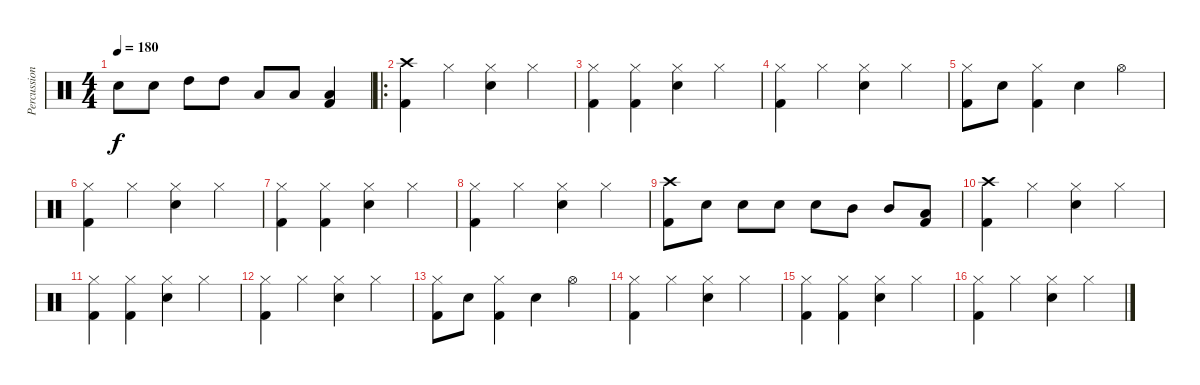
\track ("Percussion" "Percussion") {instrument percussion}
\staff {score}
\articulation defaults
\ts (4 4)
\tempo 180
\clef neutral
\ks c "Snare (hit) 2".8{dy f} "Snare (hit) 2".8 "High Tom (hit)".8 "High Tom (hit)".8 "Low Tom (hit)".8 "Low Tom (hit)".8
("Kick (hit) 2" "Low Floor Tom (hit)").4 |
\ro
("Crash high (hit)" "Kick (hit) 2").4 "Hi-Hat (closed)".4 ("Hi-Hat (closed)" "Snare (hit) 2").4 "Hi-Hat (closed)".4 |
("Hi-Hat (closed)" "Kick (hit) 2").4 ("Hi-Hat (closed)" "Kick (hit) 2").4 ("Hi-Hat (closed)" "Snare (hit) 2").4 "Hi-Hat (closed)".4 |
("Hi-Hat (closed)" "Kick (hit) 2").4 "Hi-Hat (closed)".4 ("Hi-Hat (closed)" "Snare (hit) 2").4 "Hi-Hat (closed)".4 |
("Hi-Hat (closed)" "Kick (hit) 2").8 "Snare (hit) 2".8 ("Hi-Hat (closed)" "Kick (hit) 2").4 "Snare (hit) 2".4 "Hi-Hat (open)".4 |
("Hi-Hat (closed)" "Kick (hit) 2").4 "Hi-Hat (closed)".4 ("Hi-Hat (closed)" "Snare (hit) 2").4 "Hi-Hat (closed)".4 |
("Hi-Hat (closed)" "Kick (hit) 2").4 ("Hi-Hat (closed)" "Kick (hit) 2").4 ("Hi-Hat (closed)" "Snare (hit) 2").4 "Hi-Hat (closed)".4 |
("Hi-Hat (closed)" "Kick (hit) 2").4 "Hi-Hat (closed)".4 ("Hi-Hat (closed)" "Snare (hit) 2").4 "Hi-Hat (closed)".4 |
("Crash high (hit)" "Kick (hit) 2").8 "Snare (hit) 2".8 "Snare (hit) 2".8 "Snare (hit) 2".8 "Snare (hit) 2".8 "Mid Tom (hit)".8 "Mid Tom (hit)".8 ("Kick (hit) 2" "Low Tom (hit)").8 |
("Crash high (hit)" "Kick (hit) 2").4 "Hi-Hat (closed)".4 ("Hi-Hat (closed)" "Snare (hit) 2").4 "Hi-Hat (closed)".4 |
("Hi-Hat (closed)" "Kick (hit) 2").4 ("Hi-Hat (closed)" "Kick (hit) 2").4 ("Hi-Hat (closed)" "Snare (hit) 2").4 "Hi-Hat (closed)".4 |
("Hi-Hat (closed)" "Kick (hit) 2").4 "Hi-Hat (closed)".4 ("Hi-Hat (closed)" "Snare (hit) 2").4 "Hi-Hat (closed)".4 |
("Hi-Hat (closed)" "Kick (hit) 2").8 "Snare (hit) 2".8 ("Hi-Hat (closed)" "Kick (hit) 2").4 "Snare (hit) 2".4 "Hi-Hat (open)".4 |
("Hi-Hat (closed)" "Kick (hit) 2").4 "Hi-Hat (closed)".4 ("Hi-Hat (closed)" "Snare (hit) 2").4 "Hi-Hat (closed)".4 |
("Hi-Hat (closed)" "Kick (hit) 2").4 ("Hi-Hat (closed)" "Kick (hit) 2").4 ("Hi-Hat (closed)" "Snare (hit) 2").4 "Hi-Hat (closed)".4 |
("Hi-Hat (closed)" "Kick (hit) 2").4 "Hi-Hat (closed)".4 ("Hi-Hat (closed)" "Snare (hit) 2").4 "Hi-Hat (closed)".4
